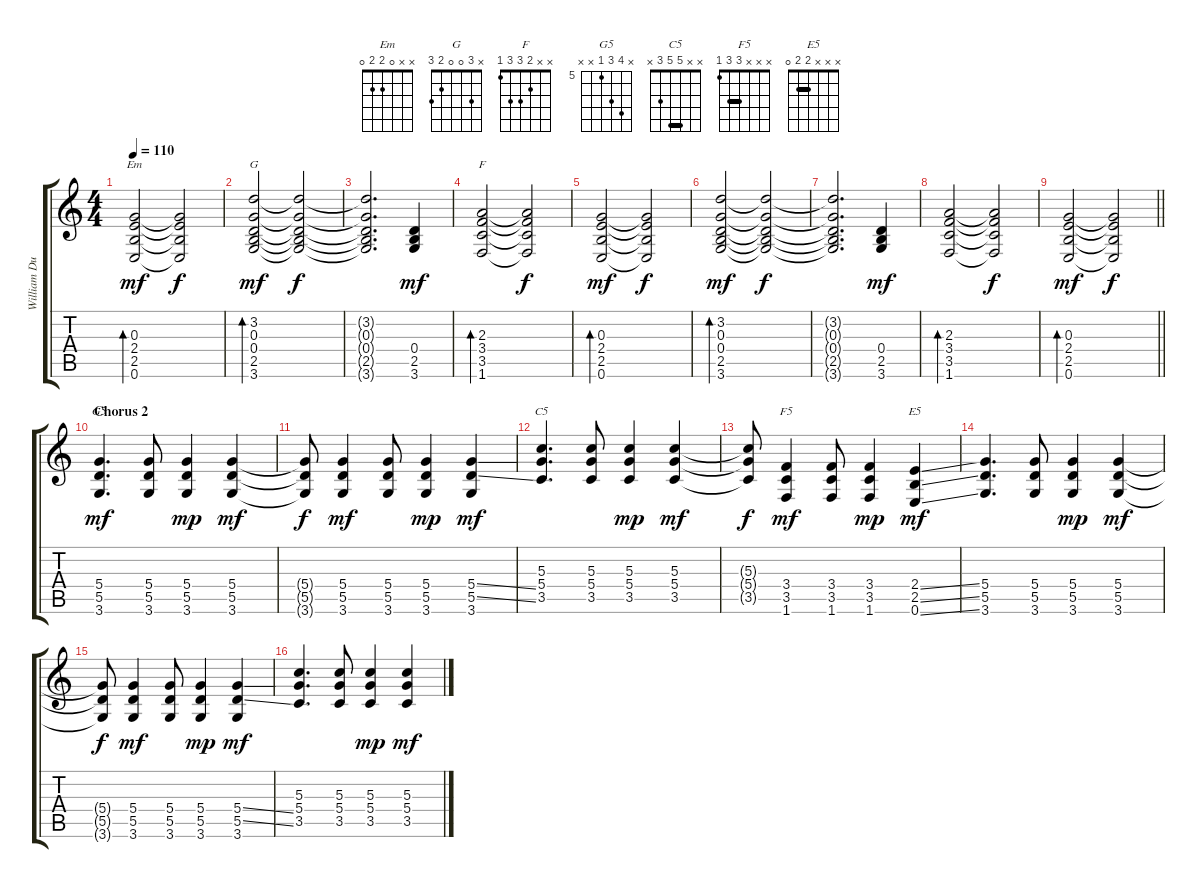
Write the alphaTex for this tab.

\track ("William Duffy - Gtr. 4 Light Dist." "William Du") {instrument distortionguitar}
\staff {score tabs}
\tuning (E4 B3 G3 D3 A2 E2) {hide}
\chord ("Em" x x 0 2 2 0)
\chord ("G" x 3 0 0 2 3)
\chord ("F" x x 2 3 3 1)
\chord ("G5" x 8 7 5 x x) {firstfret 5}
\chord ("C5" x x 5 5 3 x) {barre 5}
\chord ("F5" x x x 3 3 1) {barre 3}
\chord ("E5" x x x 2 2 0) {barre 2}
\ts (4 4)
\tempo 110
\clef g2
\ks c
(0.3 2.4 2.5 0.6).2{bd 240 ch "Em" dy mf} (0.3{t} 2.4{t} 2.5{t} 0.6{t}).2{dy f} |
(3.2 0.3 0.4 2.5 3.6).2{bd 240 ch "G" dy mf} (3.2{t} 0.3{t} 0.4{t} 2.5{t} 3.6{t}).2{dy f} |
(3.2{t} 0.3{t} 0.4{t} 2.5{t} 3.6{t}).2{d} (0.4 2.5 3.6).4{dy mf} |
(2.3 3.4 3.5 1.6).2{bd 240 ch "F"} (2.3{t} 3.4{t} 3.5{t} 1.6{t}).2{dy f} |
(0.3 2.4 2.5 0.6).2{bd 240 dy mf} (0.3{t} 2.4{t} 2.5{t} 0.6{t}).2{dy f} |
(3.2 0.3 0.4 2.5 3.6).2{bd 240 dy mf} (3.2{t} 0.3{t} 0.4{t} 2.5{t} 3.6{t}).2{dy f} |
(3.2{t} 0.3{t} 0.4{t} 2.5{t} 3.6{t}).2{d} (0.4 2.5 3.6).4{dy mf} |
(2.3 3.4 3.5 1.6).2{bd 240} (2.3{t} 3.4{t} 3.5{t} 1.6{t}).2{dy f} |
\barLineRight lightlight
(0.3 2.4 2.5 0.6).2{bd 240 dy mf} (0.3{t} 2.4{t} 2.5{t} 0.6{t}).2{dy f} |
\section ("" "Chorus 2")
(5.4 5.5 3.6).4{d ch "G5" dy mf} (5.4 5.5 3.6).8 (5.4 5.5 3.6).4{dy mp} (5.4 5.5 3.6).4{dy mf} |
(5.4{t} 5.5{t} 3.6{t}).8{dy f} (5.4 5.5 3.6).4{dy mf} (5.4 5.5 3.6).8 (5.4 5.5 3.6).4{dy mp} (5.4{ss} 5.5{ss} 3.6).4{dy mf} |
(5.3 5.4 3.5).4{d ch "C5"} (5.3 5.4 3.5).8 (5.3 5.4 3.5).4{dy mp} (5.3 5.4 3.5).4{dy mf} |
(5.3{t} 5.4{t} 3.5{t}).8{dy f} (3.4 3.5 1.6).4{ch "F5" dy mf} (3.4 3.5 1.6).8 (3.4 3.5 1.6).4{dy mp} (2.4{ss} 2.5{ss} 0.6{ss}).4{ch "E5" dy mf} |
(5.4 5.5 3.6).4{d} (5.4 5.5 3.6).8 (5.4 5.5 3.6).4{dy mp} (5.4 5.5 3.6).4{dy mf} |
(5.4{t} 5.5{t} 3.6{t}).8{dy f} (5.4 5.5 3.6).4{dy mf} (5.4 5.5 3.6).8 (5.4 5.5 3.6).4{dy mp} (5.4{ss} 5.5{ss} 3.6).4{dy mf} |
(5.3 5.4 3.5).4{d} (5.3 5.4 3.5).8 (5.3 5.4 3.5).4{dy mp} (5.3 5.4 3.5).4{dy mf}
